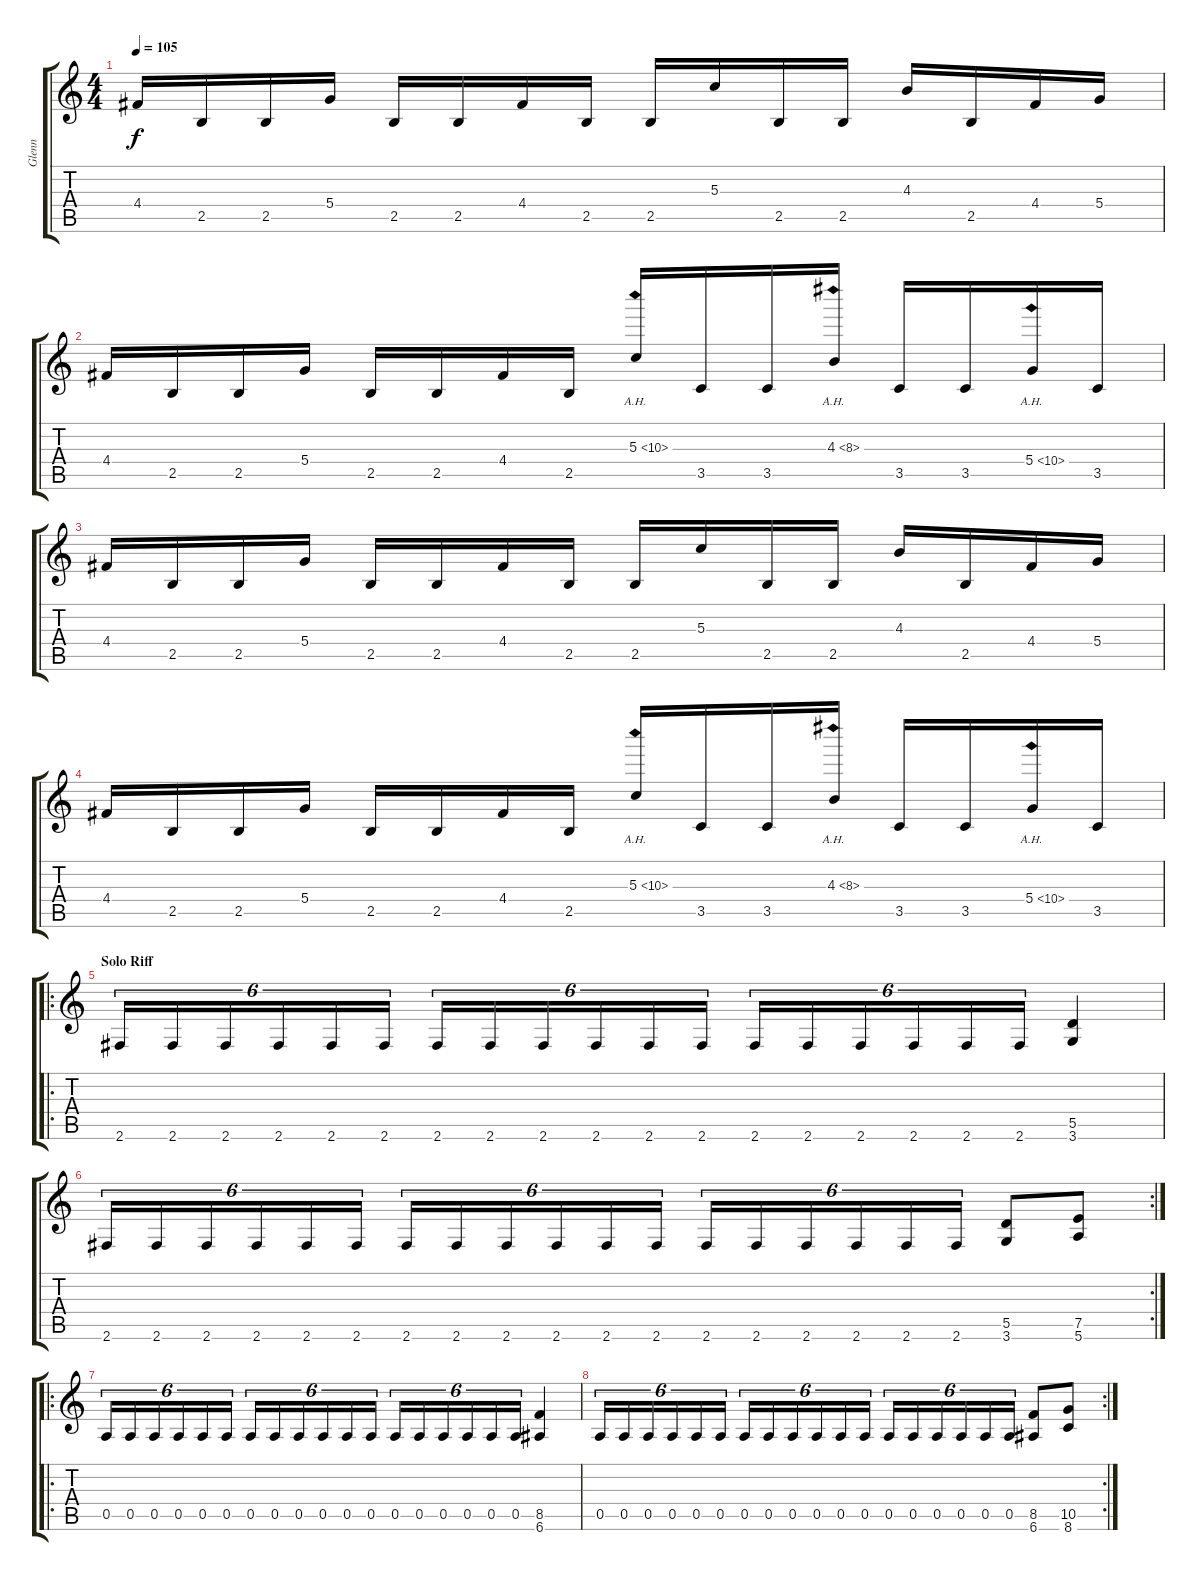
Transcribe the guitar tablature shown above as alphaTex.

\track ("Glenn" "Glenn") {instrument distortionguitar}
\staff {score tabs}
\tuning (E4 B3 G3 D3 A2 E2) {hide}
\ts (4 4)
\tempo 105
\clef g2
\ks c
4.4.16{dy f} 2.5.16 2.5.16 5.4.16 2.5.16 2.5.16 4.4.16 2.5.16 2.5.16 5.3.16 2.5.16 2.5.16 4.3.16 2.5.16 4.4.16 5.4.16 |
4.4.16 2.5.16 2.5.16 5.4.16 2.5.16 2.5.16 4.4.16 2.5.16 5.3{ah 5}.16 3.5.16 3.5.16 4.3{ah 4}.16 3.5.16 3.5.16 5.4{ah 5}.16 3.5.16 |
4.4.16 2.5.16 2.5.16 5.4.16 2.5.16 2.5.16 4.4.16 2.5.16 2.5.16 5.3.16 2.5.16 2.5.16 4.3.16 2.5.16 4.4.16 5.4.16 |
4.4.16 2.5.16 2.5.16 5.4.16 2.5.16 2.5.16 4.4.16 2.5.16 5.3{ah 5}.16 3.5.16 3.5.16 4.3{ah 4}.16 3.5.16 3.5.16 5.4{ah 5}.16 3.5.16 |
\ro
\section ("" "Solo Riff")
2.6.16{tu (6 4)} 2.6.16{tu (6 4)} 2.6.16{tu (6 4)} 2.6.16{tu (6 4)} 2.6.16{tu (6 4)} 2.6.16{tu (6 4)} 2.6.16{tu (6 4)} 2.6.16{tu (6 4)} 2.6.16{tu (6 4)} 2.6.16{tu (6 4)} 2.6.16{tu (6 4)} 2.6.16{tu (6 4)} 2.6.16{tu (6 4)} 2.6.16{tu (6 4)} 2.6.16{tu (6 4)} 2.6.16{tu (6 4)} 2.6.16{tu (6 4)} 2.6.16{tu (6 4)} (5.5 3.6).4 |
\rc 2
2.6.16{tu (6 4)} 2.6.16{tu (6 4)} 2.6.16{tu (6 4)} 2.6.16{tu (6 4)} 2.6.16{tu (6 4)} 2.6.16{tu (6 4)} 2.6.16{tu (6 4)} 2.6.16{tu (6 4)} 2.6.16{tu (6 4)} 2.6.16{tu (6 4)} 2.6.16{tu (6 4)} 2.6.16{tu (6 4)} 2.6.16{tu (6 4)} 2.6.16{tu (6 4)} 2.6.16{tu (6 4)} 2.6.16{tu (6 4)} 2.6.16{tu (6 4)} 2.6.16{tu (6 4)} (5.5 3.6).8 (7.5 5.6).8 |
\ro
0.5.16{tu (6 4)} 0.5.16{tu (6 4)} 0.5.16{tu (6 4)} 0.5.16{tu (6 4)} 0.5.16{tu (6 4)} 0.5.16{tu (6 4)} 0.5.16{tu (6 4)} 0.5.16{tu (6 4)} 0.5.16{tu (6 4)} 0.5.16{tu (6 4)} 0.5.16{tu (6 4)} 0.5.16{tu (6 4)} 0.5.16{tu (6 4)} 0.5.16{tu (6 4)} 0.5.16{tu (6 4)} 0.5.16{tu (6 4)} 0.5.16{tu (6 4)} 0.5.16{tu (6 4)} (8.5 6.6).4 |
\rc 2
0.5.16{tu (6 4)} 0.5.16{tu (6 4)} 0.5.16{tu (6 4)} 0.5.16{tu (6 4)} 0.5.16{tu (6 4)} 0.5.16{tu (6 4)} 0.5.16{tu (6 4)} 0.5.16{tu (6 4)} 0.5.16{tu (6 4)} 0.5.16{tu (6 4)} 0.5.16{tu (6 4)} 0.5.16{tu (6 4)} 0.5.16{tu (6 4)} 0.5.16{tu (6 4)} 0.5.16{tu (6 4)} 0.5.16{tu (6 4)} 0.5.16{tu (6 4)} 0.5.16{tu (6 4)} (8.5 6.6).8 (10.5 8.6).8
